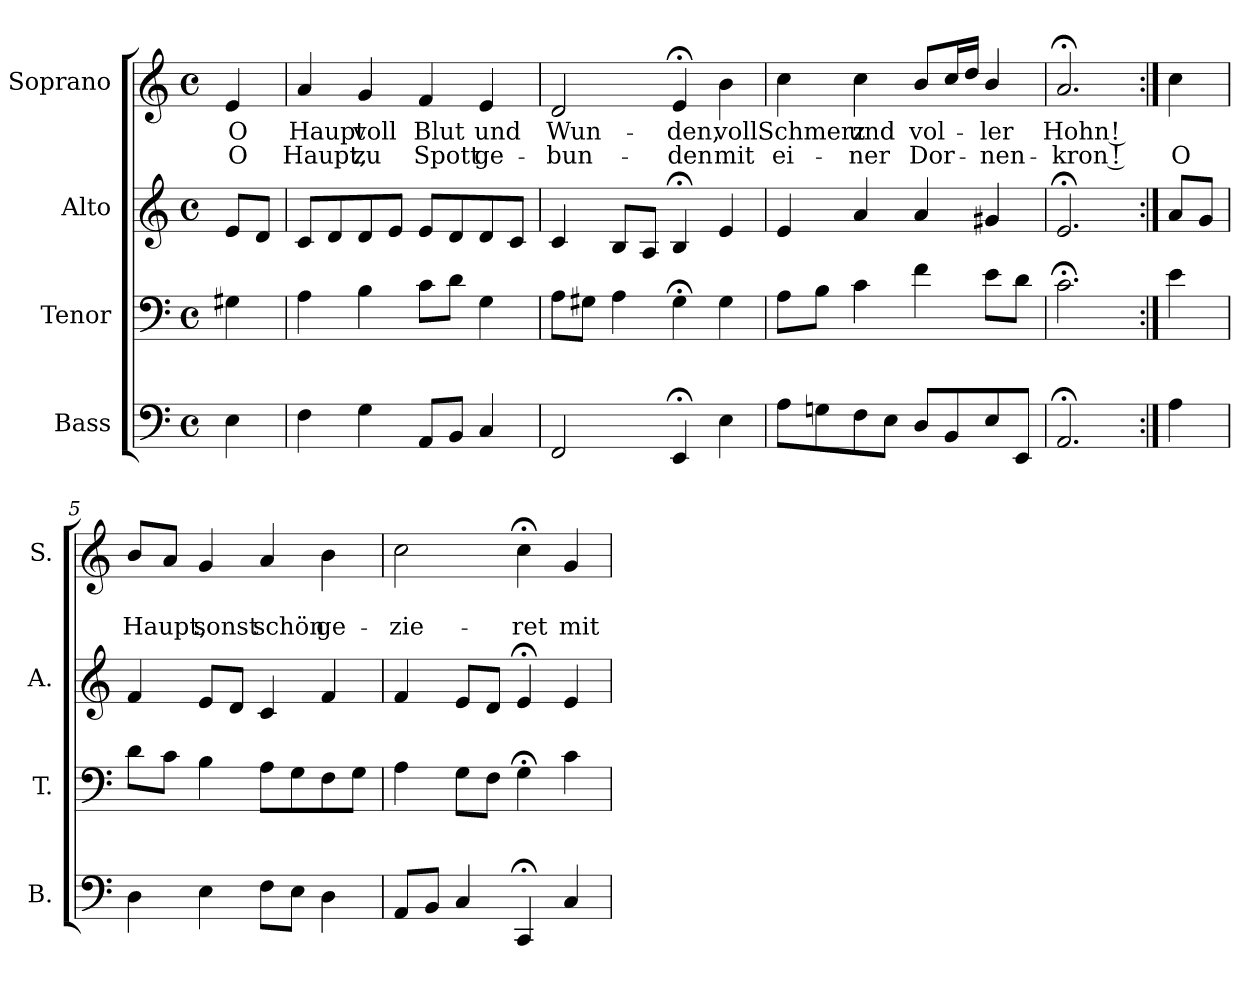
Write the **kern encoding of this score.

**kern	**kern	**kern	**kern	**text	**text
*part4	*part3	*part2	*part1	*part1	*part1
*staff4	*staff3	*staff2	*staff1	*staff1	*staff1
*I"Bass	*I"Tenor	*I"Alto	*I"Soprano	*	*
*I'B.	*I'T.	*I'A.	*I'S.	*	*
*clefF4	*clefF4	*clefG2	*clefG2	*	*
*k[]	*k[]	*k[]	*k[]	*	*
*a:	*a:	*a:	*a:	*	*
*M4/4	*M4/4	*M4/4	*M4/4	*	*
*met(c)	*met(c)	*met(c)	*met(c)	*	*
=	=	=	=	=	=
4E\	4G#X\	8e/L	4e/	O	O
.	.	8d/J	.	.	.
=1	=1	=1	=1	=1	=1
4F\	4A\	8c/L	4a/	Haupt	Haupt,
.	.	8d/	.	.	.
4G\	4B\	8d/	4g/	voll	zu
.	.	8e/J	.	.	.
8AA/L	8c\L	8e/L	4f/	Blut	Spott
8BB/J	8d\J	8d/	.	.	.
4C/	4G\	8d/	4e/	und	ge-
.	.	8c/J	.	.	.
=2	=2	=2	=2	=2	=2
2FF/	8A\L	4c/	2d/	Wun-	-bun-
.	8G#X\J	.	.	.	.
.	4A\	8B/L	.	.	.
.	.	8A/J	.	.	.
4EE;</	4G#;<\	4B;</	4e;</	-den,	-den
4E\	4G#\	4e/	4b\	voll	mit
=3	=3	=3	=3	=3	=3
8A\L	8A\L	4e/	4cc\	Schmerz	ei-
8Gn\	8B\J	.	.	.	.
8F\	4c\	4a/	4cc\	und	-ner
8E\J	.	.	.	.	.
8D/L	4f\	4a/	8b/L	vol-	Dor-
8BB/	.	.	16cc/L	.	.
.	.	.	16dd/JJ	.	.
8E/	8e\L	4g#X/	4b/	-ler	-nen-
8EE/J	8d\J	.	.	.	.
=4	=4	=4	=4	=4	=4
2.AA;</	2.c;<\	2.e;</	2.a;</	Hohn !	-kron !
!!LO:LB:g=z
=4a:|!	=4a:|!	=4a:|!	=4a:|!	=4a:|!	=4a:|!
4A\	4e\	8a/L	4cc\	.	O
.	.	8g/J	.	.	.
=5	=5	=5	=5	=5	=5
4D\	8d\L	4f/	8b/L	.	Haupt,
.	8c\J	.	8a/J	.	.
4E\	4B\	8e/L	4g/	.	sonst
.	.	8d/J	.	.	.
8F\L	8A\L	4c/	4a/	.	schön
8E\J	8G\	.	.	.	.
4D\	8F\	4f/	4b\	.	ge-
.	8G\J	.	.	.	.
=6	=6	=6	=6	=6	=6
8AA/L	4A\	4f/	2cc\	.	-zie-
8BB/J	.	.	.	.	.
4C/	8G\L	8e/L	.	.	.
.	8F\J	8d/J	.	.	.
4CC;</	4G;<\	4e;</	4cc;<\	.	-ret
4C/	4c\	4e/	4g/	.	mit
=	=	=	=	=	=
*-	*-	*-	*-	*-	*-
